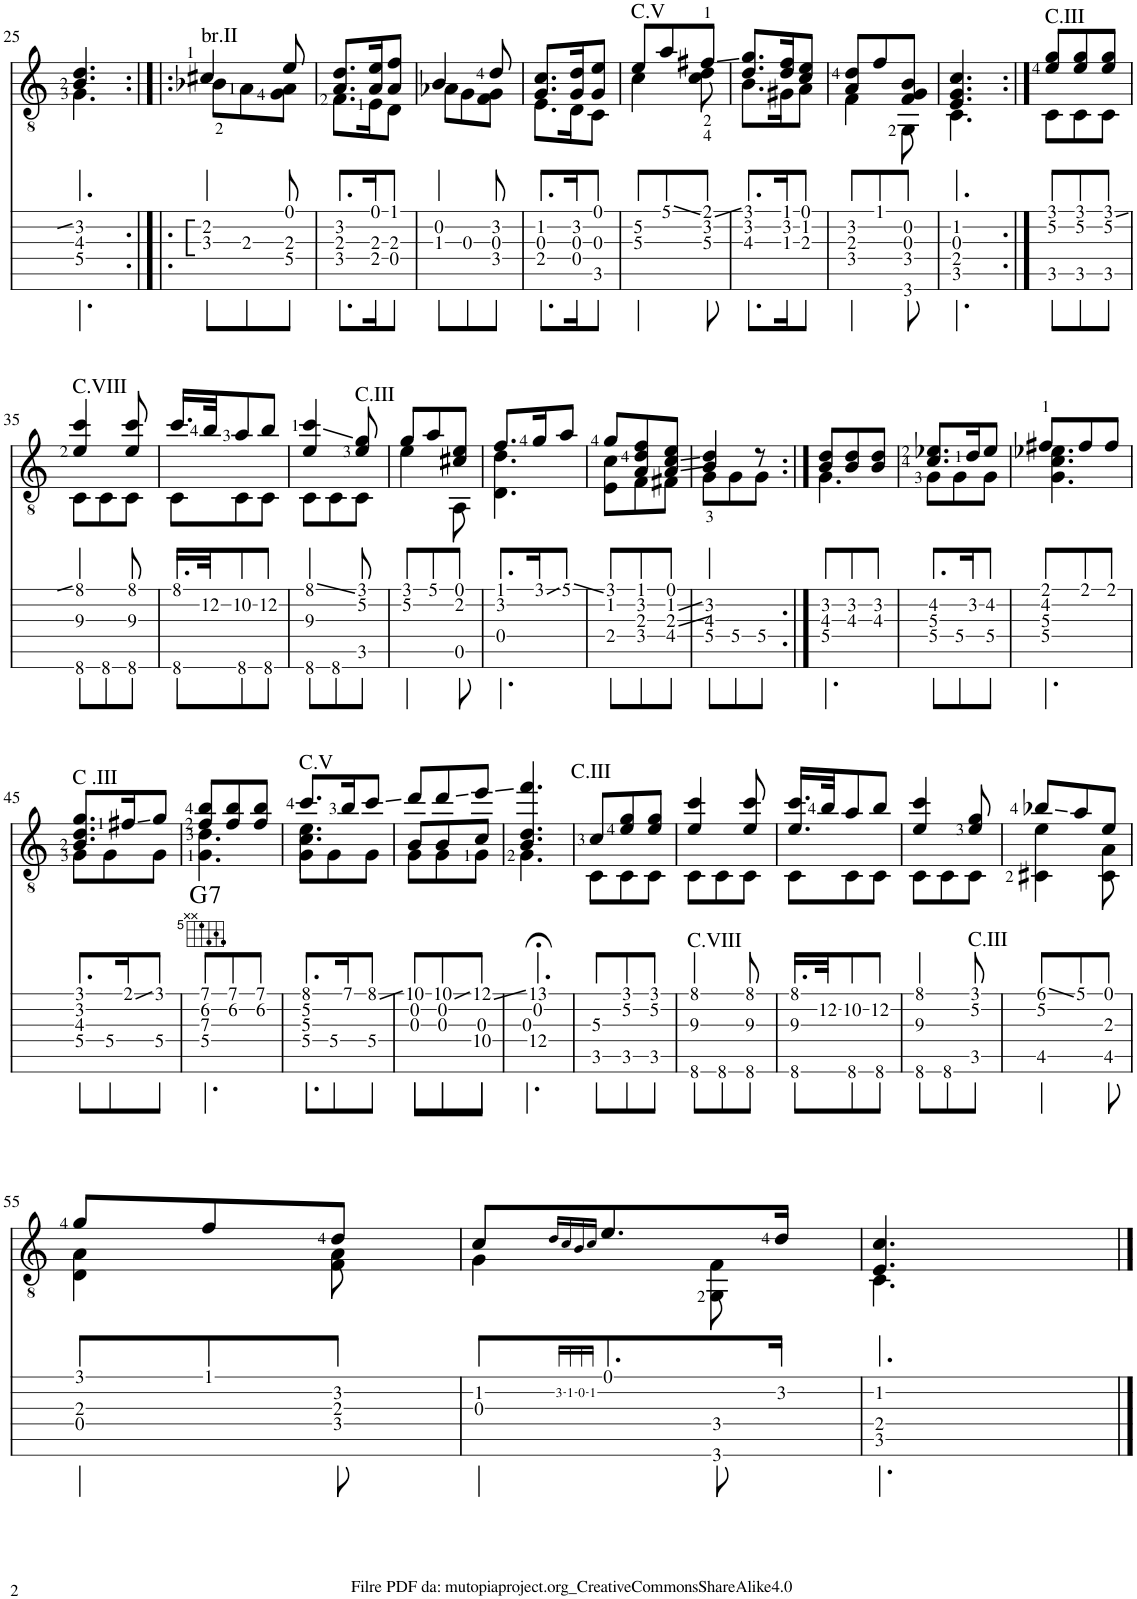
**kern	**harte	**kern
*part2	*part2	*part1
*staff2	*	*staff1
*I"Chitarra classica (Intavolatura)	*	*I"Guitar
!!LO:PB:g=z
*	*	*clefGv2
*k[]	*	*k[]
*M3/8	*	*M3/8
=25	=25	=25
*^	*	*^
4.B/ 4.d/	4.G\	.	4.B/ 4.d/	4.G\
=26:|!|:	=26:|!|:	=26:|!|:	=26:|!|:	=26:|!|:
!	!	!	!LO:TX:a:t=br.II	!
4c#X:/	8B-X\L	.	4c#X/	8B-X\L
.	8A\	.	.	8A\
8e/	8G\ 8A\J	.	8e/	8G\ 8A\J
=27	=27	=27	=27	=27
8.A/ 8.d/L	8.F\L	.	8.A/ 8.d/L	8.F\L
16A/ 16e/K	16E\K	.	16A/ 16e/K	16E\K
8A/ 8f/J	8D\J	.	8A/ 8f/J	8D\J
=28	=28	=28	=28	=28
4B/	8A-X\L	.	4B/	8A-X\L
.	8G\	.	.	8G\
8d/	8F\ 8G\J	.	8d/	8F\ 8G\J
=29	=29	=29	=29	=29
8.G/ 8.c/L	8.E\L	.	8.G/ 8.c/L	8.E\L
16G/ 16d/K	16D\K	.	16G/ 16d/K	16D\K
8G/ 8e/J	8C\J	.	8G/ 8e/J	8C\J
=30	=30	=30	=30	=30
!	!	!	!LO:TX:a:t=C.V	!
8e/L	4c\	.	8e/L	4c\
8a/	.	.	8a/	.
8f#X/J	8c\ 8d\	.	8f#X/J	8c\ 8d\
=31	=31	=31	=31	=31
8.d/ 8.g/L	8.B\L	.	8.d/ 8.g/L	8.B\L
16d/ 16f/K	16G#X\K	.	16d/ 16f/K	16G#X\K
8c/ 8e/J	8A\J	.	8c/ 8e/J	8A\J
=32	=32	=32	=32	=32
8A/ 8d/L	4F\	.	8A/ 8d/L	4F\
8f/	.	.	8f/	.
8F/ 8G/ 8B/J	8GG\	.	8F/ 8G/ 8B/J	8GG\
=33	=33	=33	=33	=33
4.E/ 4.G/ 4.c/	4.C\	.	4.E/ 4.G/ 4.c/	4.C\
=34:|!	=34:|!	=34:|!	=34:|!	=34:|!
!	!	!	!LO:TX:a:t=C.III	!
8e/ 8g/L	8C\L	.	8e/ 8g/L	8C\L
8e/ 8g/	8C\	.	8e/ 8g/	8C\
8e/ 8g/J	8C\J	.	8e/ 8g/J	8C\J
!!LO:LB:g=z	!!
=35	=35	=35	=35	=35
!	!	!	!LO:TX:a:t=C.VIII	!
4e/ 4cc/	8C\L	.	4e/ 4cc/	8C\L
.	8C\	.	.	8C\
8e/ 8cc/	8C\J	.	8e/ 8cc/	8C\J
=36	=36	=36	=36	=36
16.cc/LL	8C\L	.	16.cc/LL	8C\L
32b/JK	.	.	32b/JK	.
8a/	8C\	.	8a/	8C\
8b/J	8C\J	.	8b/J	8C\J
=37	=37	=37	=37	=37
4e/ 4cc/	8C\L	.	4e/ 4cc/	8C\L
.	8C\	.	.	8C\
!	!	!	!LO:TX:a:t=C.III	!
8e/ 8g/	8C\J	.	8e/ 8g/	8C\J
=38	=38	=38	=38	=38
8g/L	4e\	.	8g/L	4e\
8a/	.	.	8a/	.
8c#X/ 8e/J	8AA\	.	8c#X/ 8e/J	8AA\
=39	=39	=39	=39	=39
8.f/L	4.D\ 4.d\	.	8.f/L	4.D\ 4.d\
16g/K	.	.	16g/K	.
8a/J	.	.	8a/J	.
=40	=40	=40	=40	=40
8g/L	8E\ 8c\L	.	8g/L	8E\ 8c\L
8A/ 8d/ 8f/	8F\	.	8A/ 8d/ 8f/	8F\
8A/ 8c/ 8e/J	8F#X\J	.	8A/ 8c/ 8e/J	8F#X\J
=41	=41	=41	=41	=41
4B/ 4d/	8G\L	.	4B/ 4d/	8G\L
.	8G\	.	.	8G\
8r	8G\J	.	8r	8G\J
=42:|!	=42:|!	=42:|!	=42:|!	=42:|!
8B/ 8d/L	4.G\	.	8B/ 8d/L	4.G\
8B/ 8d/	.	.	8B/ 8d/	.
8B/ 8d/J	.	.	8B/ 8d/J	.
=43	=43	=43	=43	=43
8.c/ 8.e-X/L	8G\L	.	8.c/ 8.e-X/L	8G\L
.	8G\	.	.	8G\
16d/K	.	.	16d/K	.
8e-/J	8G\J	.	8e-/J	8G\J
=44	=44	=44	=44	=44
8f#X/L	4.G\ 4.c\ 4.e-X\	.	8f#X/L	4.G\ 4.c\ 4.e-X\
8f#/	.	.	8f#/	.
8f#/J	.	.	8f#/J	.
!!LO:LB:g=z	!!
=45	=45	=45	=45	=45
!	!	!	!LO:TX:a:t=C .III	!
8.B/ 8.d/ 8.g/L	8G\L	.	8.B/ 8.d/ 8.g/L	8G\L
.	8G\	.	.	8G\
16f#X/K	.	.	16f#X/K	.
8g/J	8G\J	.	8g/J	8G\J
=46	=46	=46	=46	=46
!	!	!LO:H:kt=7	!	!
8f/ 8b/L	4.G\ 4.d\	G:7	8f/ 8b/L	4.G\ 4.d\
8f/ 8b/	.	.	8f/ 8b/	.
8f/ 8b/J	.	.	8f/ 8b/J	.
=47	=47	=47	=47	=47
*	*^	*	*	*^
!	!	!	!	!LO:TX:a:t=C.V	!	!
8.cc/L	4.c\ 4.e\	8G\L	.	8.cc/L	4.c\ 4.e\	8G\L
.	.	8G\	.	.	.	8G\
16b/K	.	.	.	16b/K	.	.
8cc/J	.	8G\J	.	8cc/J	.	8G\J
=48	=48	=48	=48	=48	=48	=48
8dd/L	8B\L	8G\L	.	8dd/L	8B/L	8G\L
8dd/	8B\	8G\	.	8dd/	8B/	8G\
8ee/J	8c\J	8G\J	.	8ee/J	8c/J	8G\J
*	*v	*v	*	*	*	*
*	*	*	*	*v	*v
=49	=49	=49	=49	=49
4.d/;< 4.B/;< 4.ff/;<	4.G\	.	4.B/ 4.d/ 4.ff/	4.G\
=50	=50	=50	=50	=50
8c/L	8C\L	.	8c/L	8C\L
!	!	!	!LO:TX:a:t=C.III	!
8e/ 8g/	8C\	.	8e/ 8g/	8C\
8e/ 8g/J	8C\J	.	8e/ 8g/J	8C\J
=51	=51	=51	=51	=51
!LO:TX:a:t=C.VIII	!	!	!	!
4e/ 4cc/	8C\L	.	4e/ 4cc/	8C\L
.	8C\	.	.	8C\
8e/ 8cc/	8C\J	.	8e/ 8cc/	8C\J
=52	=52	=52	=52	=52
16.e/ 16.cc/LL	8C\L	.	16.e/ 16.cc/LL	8C\L
32b/JK	.	.	32b/JK	.
8a/	8C\	.	8a/	8C\
8b/J	8C\J	.	8b/J	8C\J
=53	=53	=53	=53	=53
4e/ 4cc/	8C\L	.	4e/ 4cc/	8C\L
.	8C\	.	.	8C\
!LO:TX:a:t=C.III	!	!	!	!
8e/ 8g/	8C\J	.	8e/ 8g/	8C\J
=54	=54	=54	=54	=54
8b-X/L	4C#X\ 4e\	.	8b-X/L	4C#X\ 4e\
8a/	.	.	8a/	.
8e/J	8C#\ 8A\	.	8e/J	8C#\ 8A\
!!LO:LB:g=z	!!
=55	=55	=55	=55	=55
8g/L	4D\ 4A\	.	8g/L	4D\ 4A\
8f/	.	.	8f/	.
8d/J	8F\ 8A\	.	8d/J	8F\ 8A\
=56	=56	=56	=56	=56
8c/L	4G\	.	8c/L	4G\
16qd/LL	.	.	16qd/LL	.
16qc/	.	.	16qc/	.
16qB/	.	.	16qB/	.
16qc/JJ	.	.	16qc/JJ	.
8.e/	.	.	8.e/	.
.	8GG\ 8F\	.	.	8GG\ 8F\
16d/Jk	.	.	16d/Jk	.
=57	=57	=57	=57	=57
4.E/ 4.c/	4.C\	.	4.E/ 4.c/	4.C\
*v	*v	*	*	*
*	*	*v	*v
==	==	==
*-	*-	*-
